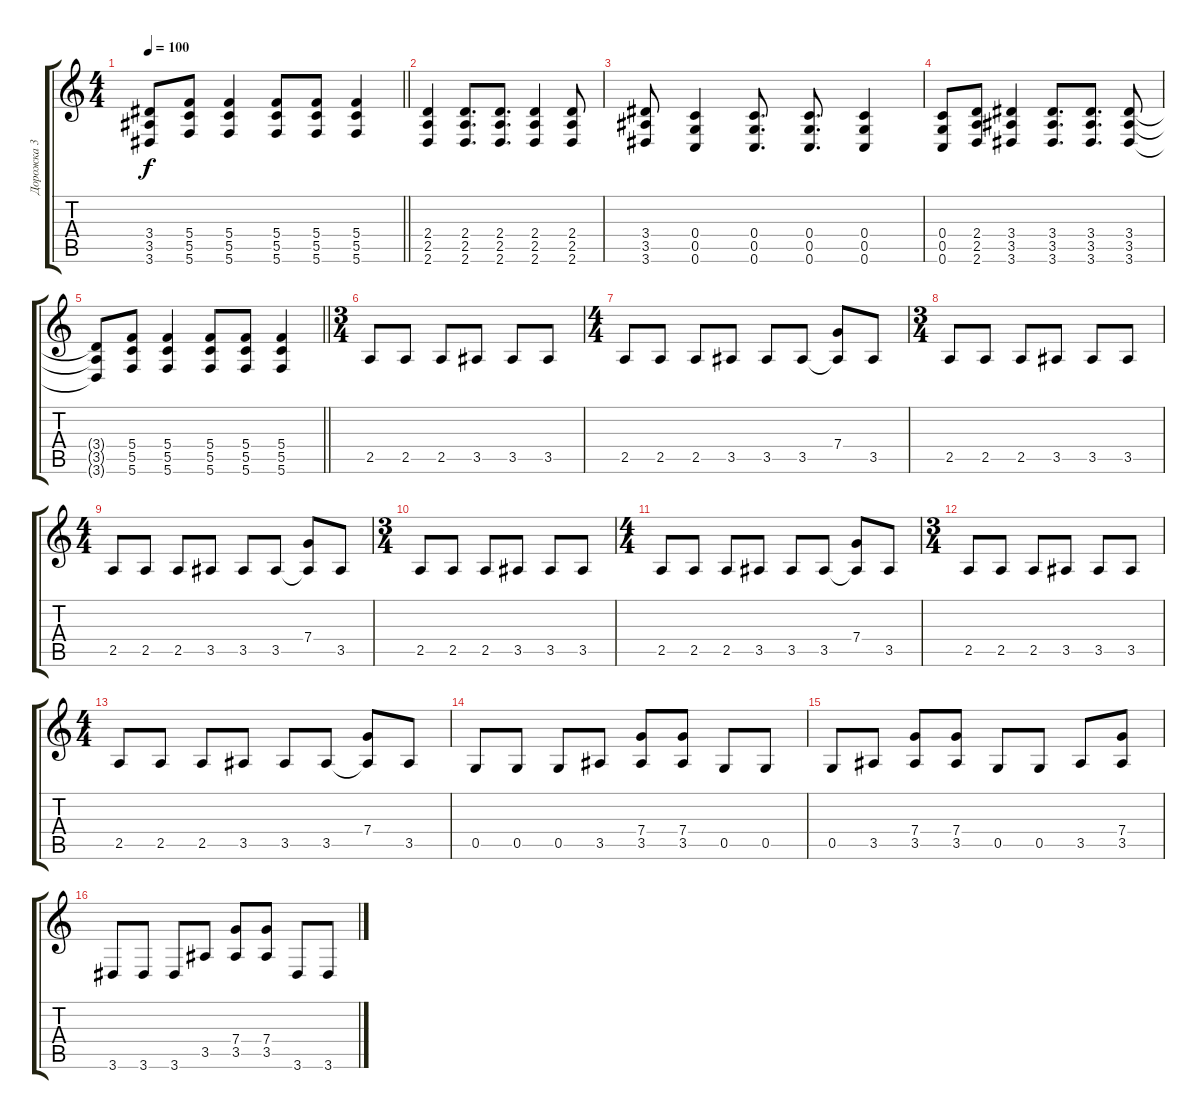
\track ("Дорожка 3" "Дорожка 3") {instrument distortionguitar}
\staff {score tabs}
\tuning (D4 A3 F3 C3 G2 C2) {hide}
\ts (4 4)
\tempo 100
\clef g2
\barLineRight lightlight
\ks c
(3.4{t} 3.5{t} 3.6{t}).8{dy f} (5.4 5.5 5.6).8 (5.4 5.5 5.6).4 (5.4 5.5 5.6).8 (5.4 5.5 5.6).8 (5.4 5.5 5.6).4 |
(2.4 2.5 2.6).4 (2.4 2.5 2.6).8{d} (2.4 2.5 2.6).8{d} (2.4 2.5 2.6).4 (2.4 2.5 2.6).8 |
(3.4 3.5 3.6).8 (0.4 0.5 0.6).4 (0.4 0.5 0.6).8{d} (0.4 0.5 0.6).8{d} (0.4 0.5 0.6).4 |
(0.4 0.5 0.6).8 (2.4 2.5 2.6).8 (3.4 3.5 3.6).4 (3.4 3.5 3.6).8{d} (3.4 3.5 3.6).8{d} (3.4 3.5 3.6).8 |
\barLineRight lightlight
(3.4{t} 3.5{t} 3.6{t}).8 (5.4 5.5 5.6).8 (5.4 5.5 5.6).4 (5.4 5.5 5.6).8 (5.4 5.5 5.6).8 (5.4 5.5 5.6).4 |
\ts (3 4)
2.5.8 2.5.8 2.5.8 3.5.8 3.5.8 3.5.8 |
\ts (4 4)
2.5.8 2.5.8 2.5.8 3.5.8 3.5.8 3.5.8 (7.4 3.5{t}).8 3.5.8 |
\ts (3 4)
2.5.8 2.5.8 2.5.8 3.5.8 3.5.8 3.5.8 |
\ts (4 4)
2.5.8 2.5.8 2.5.8 3.5.8 3.5.8 3.5.8 (7.4 3.5{t}).8 3.5.8 |
\ts (3 4)
2.5.8 2.5.8 2.5.8 3.5.8 3.5.8 3.5.8 |
\ts (4 4)
2.5.8 2.5.8 2.5.8 3.5.8 3.5.8 3.5.8 (7.4 3.5{t}).8 3.5.8 |
\ts (3 4)
2.5.8 2.5.8 2.5.8 3.5.8 3.5.8 3.5.8 |
\ts (4 4)
2.5.8 2.5.8 2.5.8 3.5.8 3.5.8 3.5.8 (7.4 3.5{t}).8 3.5.8 |
0.5.8 0.5.8 0.5.8 3.5.8 (7.4 3.5).8 (7.4 3.5).8 0.5.8 0.5.8 |
0.5.8 3.5.8 (7.4 3.5).8 (7.4 3.5).8 0.5.8 0.5.8 3.5.8 (7.4 3.5).8 |
3.6.8 3.6.8 3.6.8 3.5.8 (7.4 3.5).8 (7.4 3.5).8 3.6.8 3.6.8
